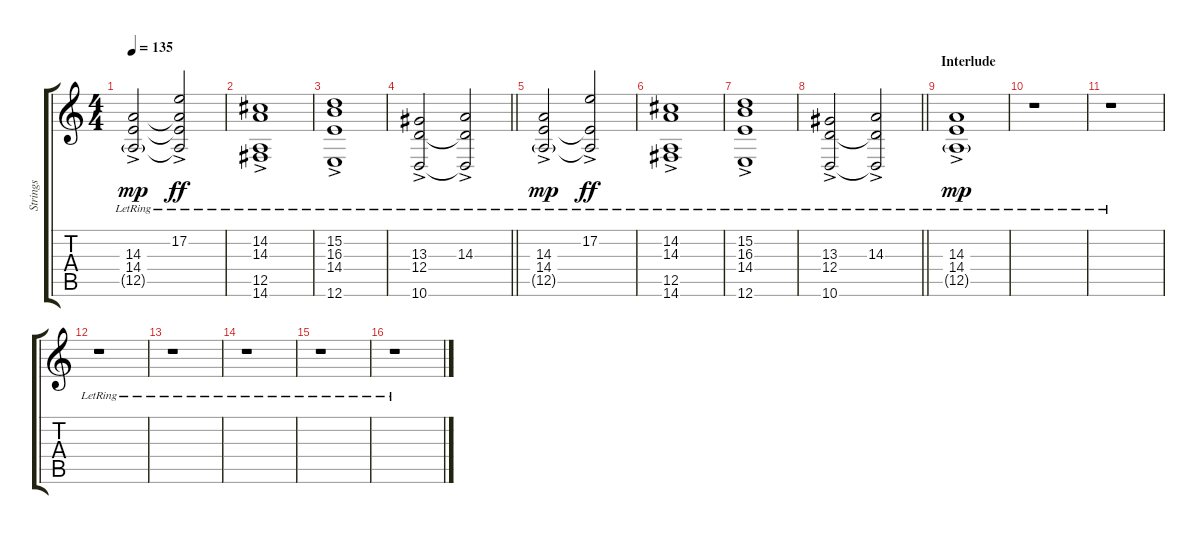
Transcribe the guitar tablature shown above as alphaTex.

\track ("Strings" "Strings") {instrument stringensemble1}
\staff {score tabs}
\tuning (E4 B3 G3 D3 A2 E2) {hide}
\ts (4 4)
\tempo 135
\clef g2
\ks c
(14.3{ac lr} 14.4{lr} 12.5{g lr}).2{dy mp} (17.2{ac lr} 14.3{t} 14.4{t} 12.5{t}).2{dy ff} |
(14.2{lr} 14.3{ac lr} 12.5{lr} 14.6{lr}).1 |
(15.2{lr} 16.3{ac lr} 14.4{lr} 12.6{lr}).1 |
\barLineRight lightlight
(13.3{ac lr} 12.4{lr} 10.6{lr}).2 (14.3{ac lr} 12.4{t} 10.6{t}).2 |
(14.3{ac lr} 14.4{lr} 12.5{g lr}).2{dy mp} (17.2{ac lr} 14.4{t} 12.5{t}).2{dy ff} |
(14.2{lr} 14.3{ac lr} 12.5{lr} 14.6{lr}).1 |
(15.2{lr} 16.3{ac lr} 14.4{lr} 12.6{lr}).1 |
\barLineRight lightlight
(13.3{ac lr} 12.4{lr} 10.6{lr}).2 (14.3{ac lr} 12.4{t} 10.6{t}).2 |
\section ("" "Interlude")
(14.3{ac lr} 14.4{lr} 12.5{g lr}).1{dy mp volume 5} |
r.1 |
r.1 |
r.1 |
r.1 |
r.1 |
r.1 |
r.1
